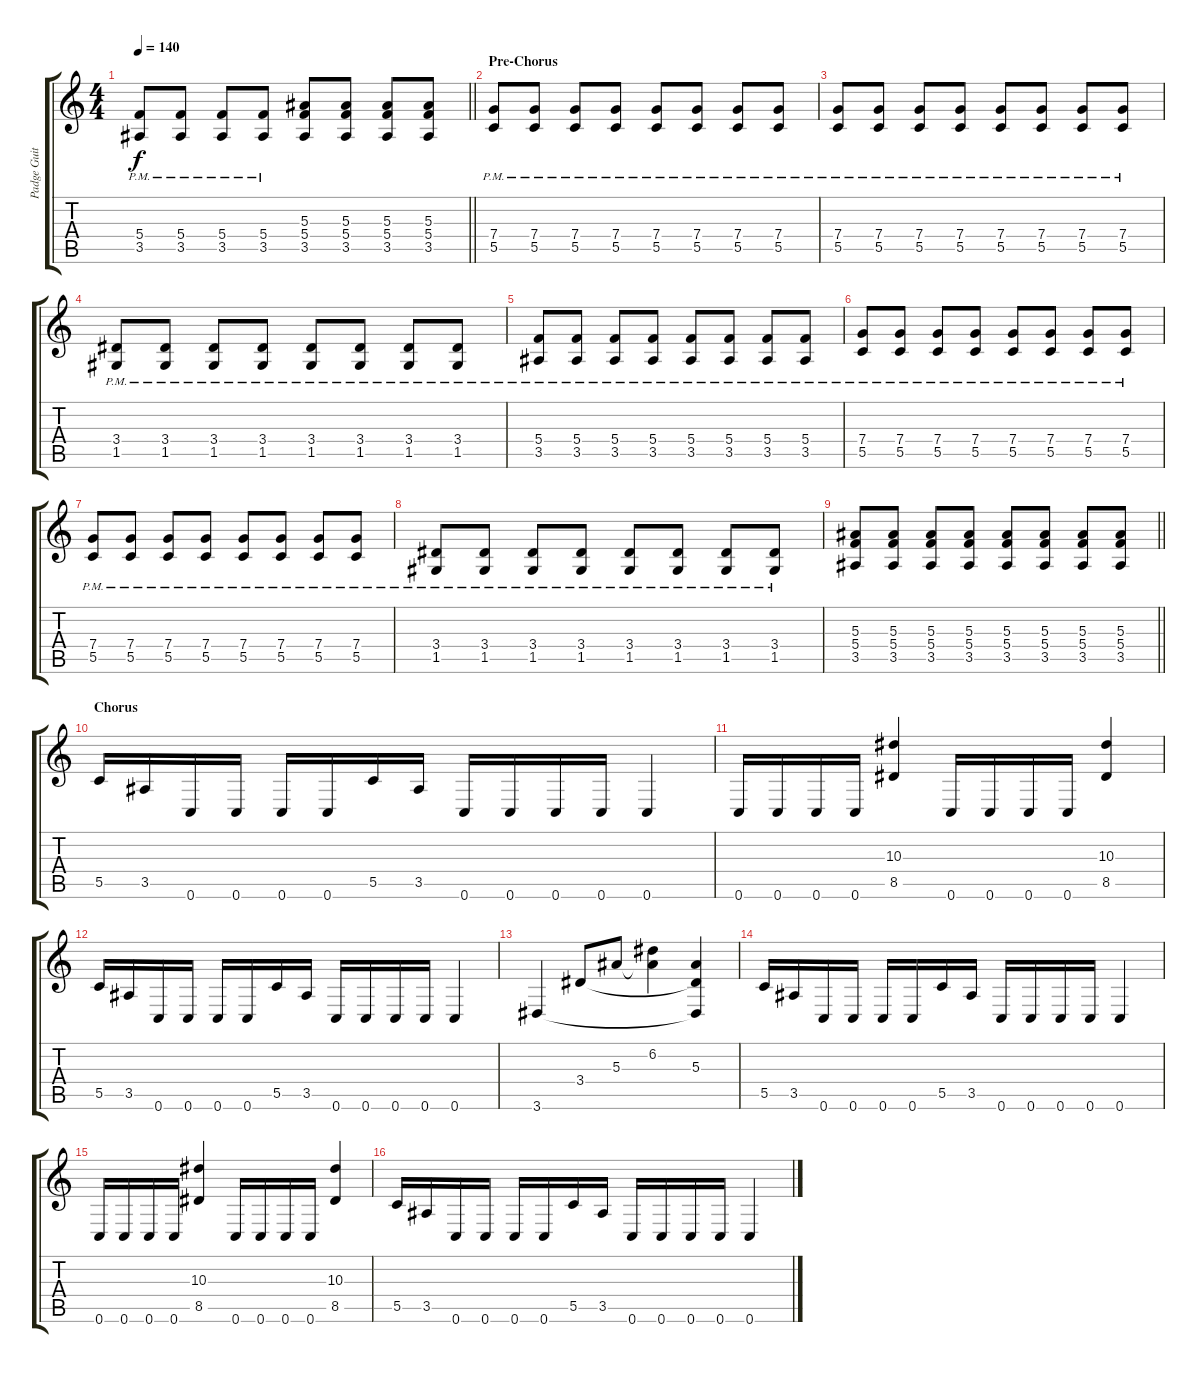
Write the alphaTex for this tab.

\track ("Padge Guitar" "Padge Guit") {instrument distortionguitar}
\staff {score tabs}
\tuning (D4 A3 F3 C3 G2 C2) {hide}
\ts (4 4)
\tempo 140
\clef g2
\barLineRight lightlight
\ks c
(5.4{pm} 3.5{pm}).8{dy f} (5.4{pm} 3.5{pm}).8 (5.4{pm} 3.5{pm}).8 (5.4{pm} 3.5{pm}).8 (5.3 5.4 3.5).8 (5.3 5.4 3.5).8 (5.3 5.4 3.5).8 (5.3 5.4 3.5).8 |
\section ("" "Pre-Chorus")
(7.4{pm} 5.5{pm}).8 (7.4{pm} 5.5{pm}).8 (7.4{pm} 5.5{pm}).8 (7.4{pm} 5.5{pm}).8 (7.4{pm} 5.5{pm}).8 (7.4{pm} 5.5{pm}).8 (7.4{pm} 5.5{pm}).8 (7.4{pm} 5.5{pm}).8 |
(7.4{pm} 5.5{pm}).8 (7.4{pm} 5.5{pm}).8 (7.4{pm} 5.5{pm}).8 (7.4{pm} 5.5{pm}).8 (7.4{pm} 5.5{pm}).8 (7.4{pm} 5.5{pm}).8 (7.4{pm} 5.5{pm}).8 (7.4{pm} 5.5{pm}).8 |
(3.4{pm} 1.5{pm}).8 (3.4{pm} 1.5{pm}).8 (3.4{pm} 1.5{pm}).8 (3.4{pm} 1.5{pm}).8 (3.4{pm} 1.5{pm}).8 (3.4{pm} 1.5{pm}).8 (3.4{pm} 1.5{pm}).8 (3.4{pm} 1.5{pm}).8 |
(5.4{pm} 3.5{pm}).8 (5.4{pm} 3.5{pm}).8 (5.4{pm} 3.5{pm}).8 (5.4{pm} 3.5{pm}).8 (5.4{pm} 3.5{pm}).8 (5.4{pm} 3.5{pm}).8 (5.4{pm} 3.5{pm}).8 (5.4 3.5{pm}).8 |
(7.4{pm} 5.5{pm}).8 (7.4{pm} 5.5{pm}).8 (7.4{pm} 5.5{pm}).8 (7.4{pm} 5.5{pm}).8 (7.4{pm} 5.5{pm}).8 (7.4{pm} 5.5{pm}).8 (7.4{pm} 5.5{pm}).8 (7.4{pm} 5.5{pm}).8 |
(7.4{pm} 5.5{pm}).8 (7.4{pm} 5.5{pm}).8 (7.4{pm} 5.5{pm}).8 (7.4{pm} 5.5{pm}).8 (7.4{pm} 5.5{pm}).8 (7.4{pm} 5.5{pm}).8 (7.4{pm} 5.5{pm}).8 (7.4{pm} 5.5{pm}).8 |
(3.4{pm} 1.5{pm}).8 (3.4{pm} 1.5{pm}).8 (3.4{pm} 1.5{pm}).8 (3.4{pm} 1.5{pm}).8 (3.4{pm} 1.5{pm}).8 (3.4{pm} 1.5{pm}).8 (3.4{pm} 1.5{pm}).8 (3.4{pm} 1.5{pm}).8 |
\barLineRight lightlight
(5.3 5.4 3.5).8 (5.3 5.4 3.5).8 (5.3 5.4 3.5).8 (5.3 5.4 3.5).8 (5.3 5.4 3.5).8 (5.3 5.4 3.5).8 (5.3 5.4 3.5).8 (5.3 5.4 3.5).8 |
\section ("" "Chorus")
5.5.16 3.5.16 0.6.16 0.6.16 0.6.16 0.6.16 5.5.16 3.5.16 0.6.16 0.6.16 0.6.16 0.6.16 0.6.4 |
0.6.16 0.6.16 0.6.16 0.6.16 (10.3 8.5).4 0.6.16 0.6.16 0.6.16 0.6.16 (10.3 8.5).4 |
5.5.16 3.5.16 0.6.16 0.6.16 0.6.16 0.6.16 5.5.16 3.5.16 0.6.16 0.6.16 0.6.16 0.6.16 0.6.4 |
3.6.4 3.4.8 5.3.8 (6.2 5.3{t}).4 (5.3 3.4{t} 3.6{t}).4 |
5.5.16 3.5.16 0.6.16 0.6.16 0.6.16 0.6.16 5.5.16 3.5.16 0.6.16 0.6.16 0.6.16 0.6.16 0.6.4 |
0.6.16 0.6.16 0.6.16 0.6.16 (10.3 8.5).4 0.6.16 0.6.16 0.6.16 0.6.16 (10.3 8.5).4 |
5.5.16 3.5.16 0.6.16 0.6.16 0.6.16 0.6.16 5.5.16 3.5.16 0.6.16 0.6.16 0.6.16 0.6.16 0.6.4
